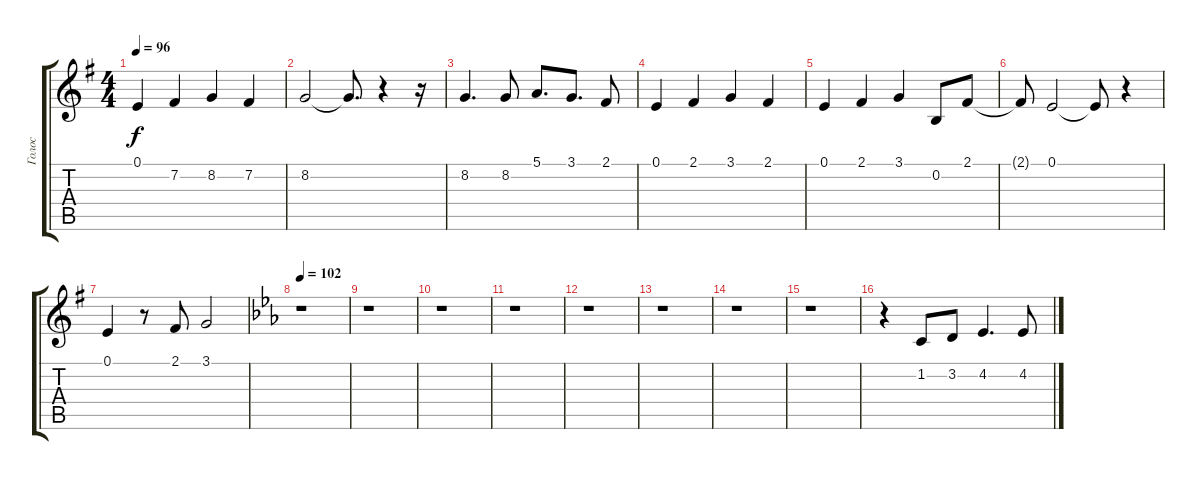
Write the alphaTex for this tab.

\track ("Голос" "Голос") {instrument lead6voice}
\staff {score tabs}
\tuning (E4 B3 G3 D3 A2 E2) {hide}
\ts (4 4)
\tempo 96
\clef g2
\ks eminor
0.1.4{dy f} 7.2.4 8.2.4 7.2.4 |
8.2.2 8.2{t}.8{d} r.4 r.16 |
8.2.4{d} 8.2.8 5.1.8{d} 3.1.8{d} 2.1.8 |
0.1.4 2.1.4 3.1.4 2.1.4 |
0.1.4 2.1.4 3.1.4 0.2.8 2.1.8 |
2.1{t}.8 0.1.2 0.1{t}.8 r.4 |
0.1.4 r.8 2.1.8 3.1.2 |
\tempo 102
\ks cminor
r.1 |
r.1 |
r.1 |
r.1 |
r.1 |
r.1 |
r.1 |
r.1 |
r.4 1.2.8 3.2.8 4.2.4{d} 4.2.8
